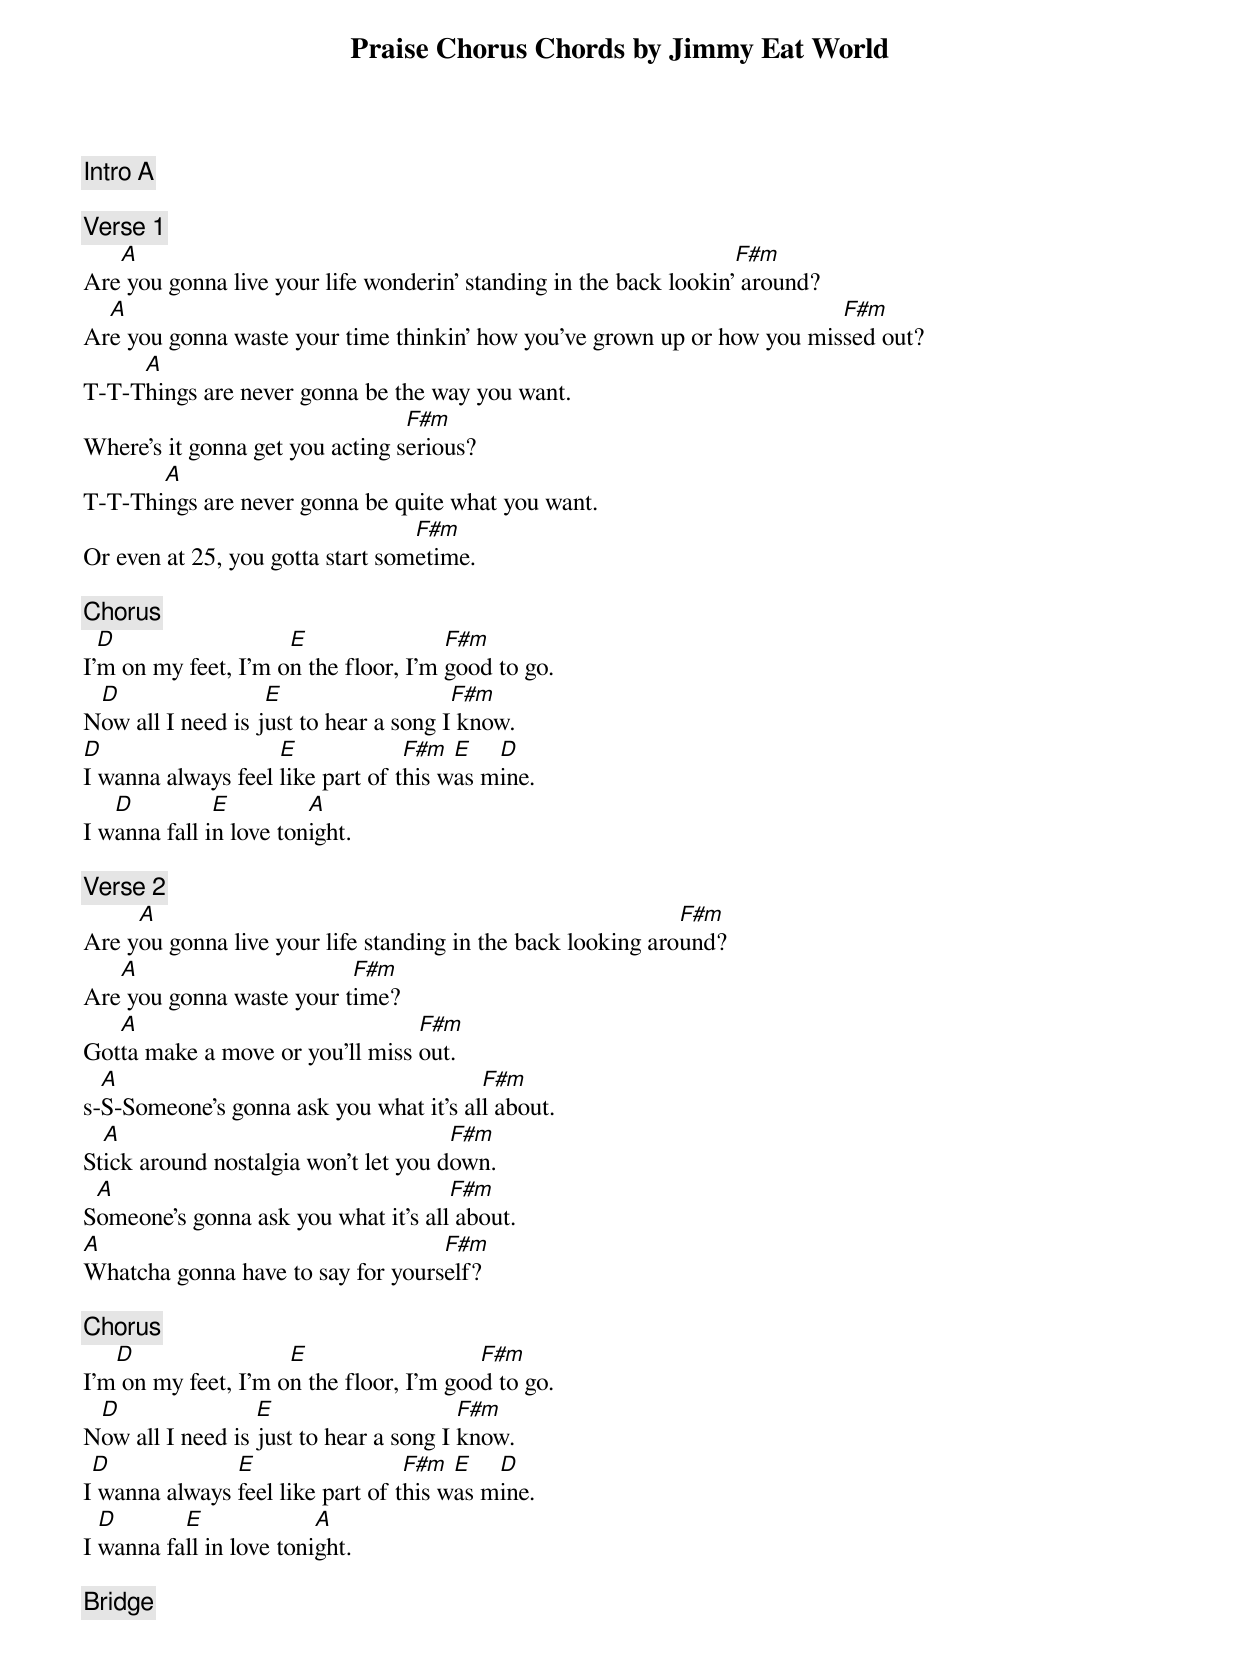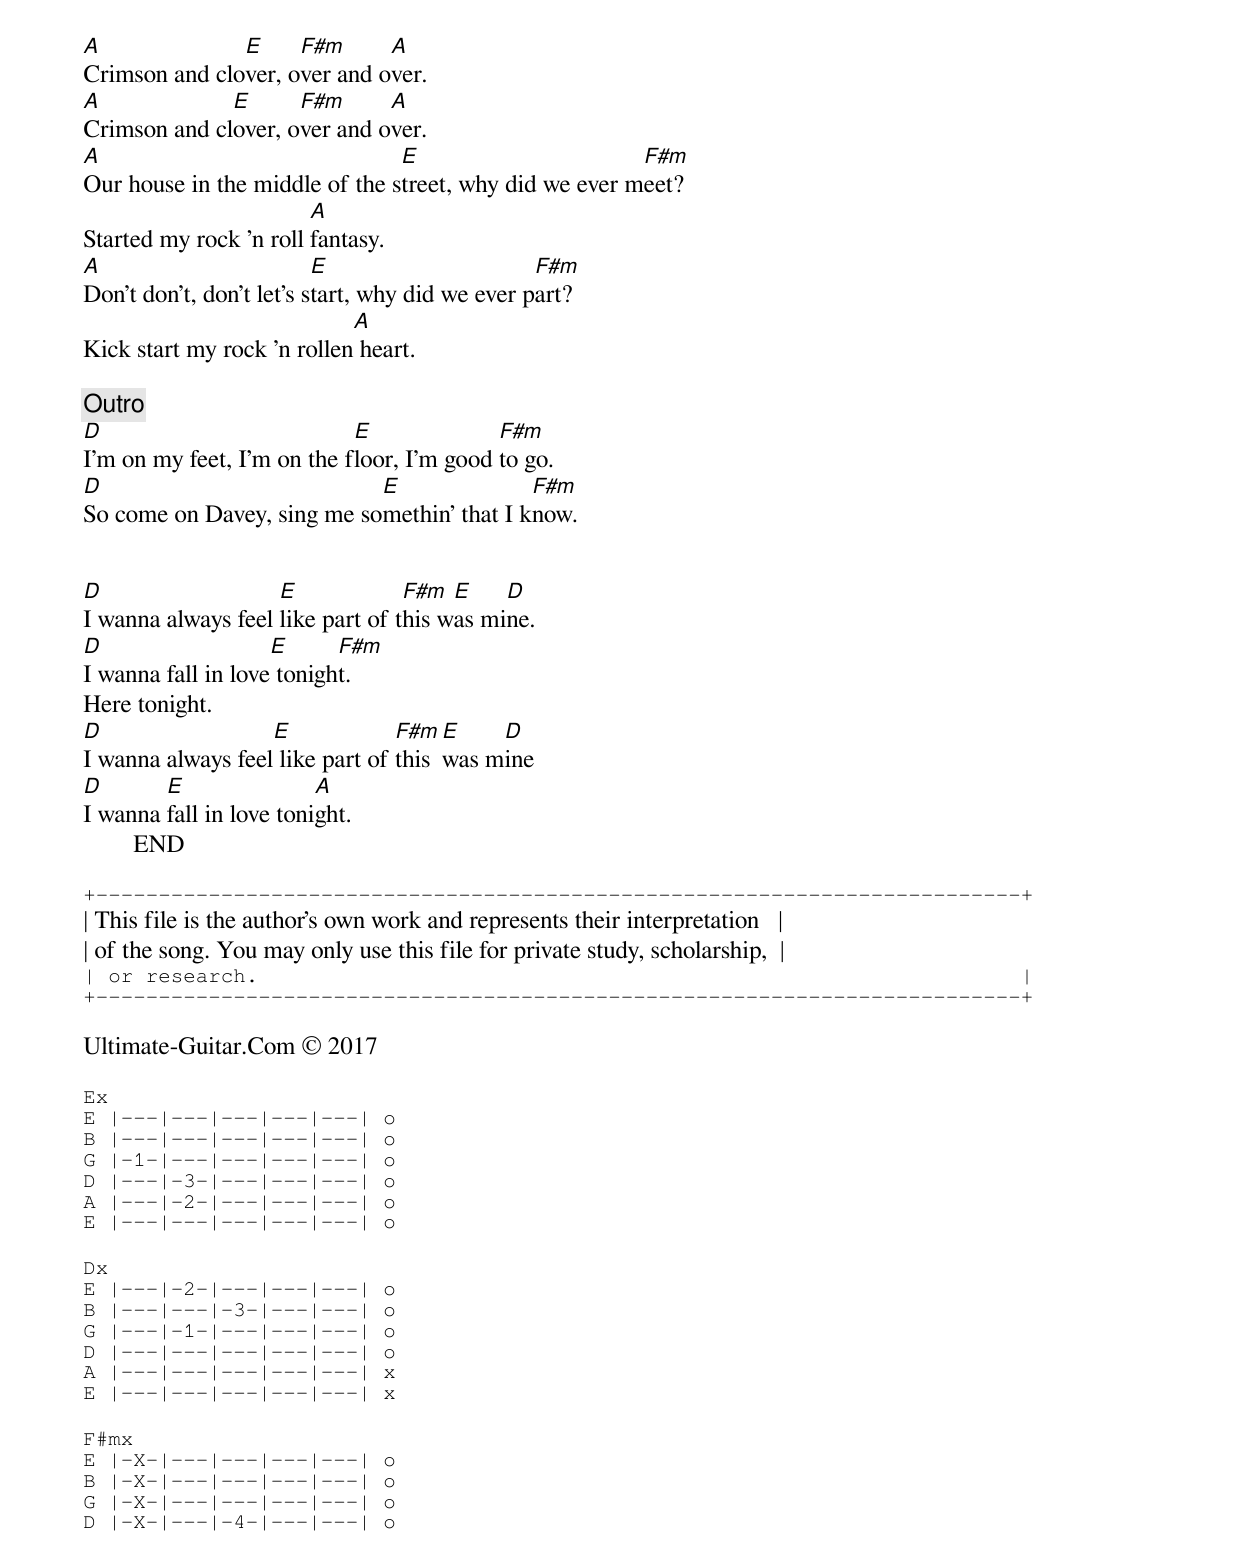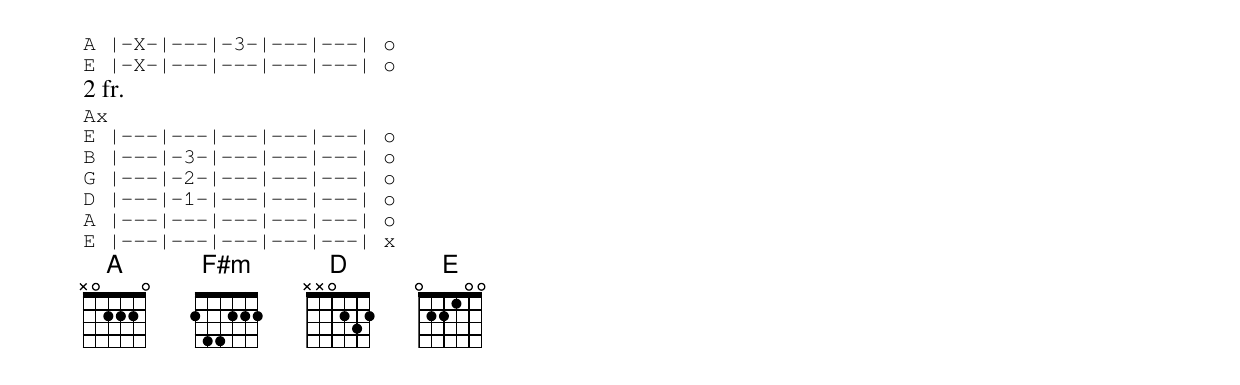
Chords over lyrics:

Praise Chorus Chords by Jimmy Eat World

[Intro] A

[Verse 1]
   A                                                               F#m
Are you gonna live your life wonderin' standing in the back lookin' around?
  A                                                                      F#m
Are you gonna waste your time thinkin' how you've grown up or how you missed out?
     A
T-T-Things are never gonna be the way you want.
                                 F#m
Where's it gonna get you acting serious?
       A
T-T-Things are never gonna be quite what you want.
                                  F#m
Or even at 25, you gotta start sometime.

[Chorus]
  D                  E                F#m
I'm on my feet, I'm on the floor, I'm good to go.
 D                 E                   F#m
Now all I need is just to hear a song I know.
D                   E             F#m  E   D
I wanna always feel like part of this was mine.
   D          E         A
I wanna fall in love tonight.

[Verse 2]
     A                                                       F#m
Are you gonna live your life standing in the back looking around?
   A                      F#m
Are you gonna waste your time?
   A                             F#m
Gotta make a move or you'll miss out.
  A                                     F#m
s-S-Someone's gonna ask you what it's all about.
  A                                   F#m
Stick around nostalgia won't let you down.
 A                                   F#m
Someone's gonna ask you what it's all about.
A                                  F#m
Whatcha gonna have to say for yourself?

[Chorus]
   D                 E                   F#m
I'm on my feet, I'm on the floor, I'm good to go.
 D                E                     F#m
Now all I need is just to hear a song I know.
 D             E                  F#m  E   D
I wanna always feel like part of this was mine.
  D       E              A
I wanna fall in love tonight.

[Bridge]
A              E     F#m      A
Crimson and clover, over and over.
A             E      F#m      A
Crimson and clover, over and over.
A                               E                       F#m
Our house in the middle of the street, why did we ever meet?
                        A
Started my rock 'n roll fantasy.
A                         E                      F#m
Don't don't, don't let's start, why did we ever part?
                            A
Kick start my rock 'n rollen heart.

[Outro]
D                           E              F#m
I'm on my feet, I'm on the floor, I'm good to go.
D                           E               F#m
So come on Davey, sing me somethin' that I know.


D                   E             F#m  E    D
I wanna always feel like part of this was mine.
D                   E      F#m
I wanna fall in love tonight.
Here tonight.
D                  E             F#m  E    D
I wanna always feel like part of this was mine
D       E                A
I wanna fall in love tonight.
        END

+--------------------------------------------------------------------------+
| This file is the author's own work and represents their interpretation   |
| of the song. You may only use this file for private study, scholarship,  |
| or research.                                                             |
+--------------------------------------------------------------------------+

Ultimate-Guitar.Com © 2017

Ex
E |---|---|---|---|---| o
B |---|---|---|---|---| o
G |-1-|---|---|---|---| o
D |---|-3-|---|---|---| o
A |---|-2-|---|---|---| o
E |---|---|---|---|---| o

Dx
E |---|-2-|---|---|---| o
B |---|---|-3-|---|---| o
G |---|-1-|---|---|---| o
D |---|---|---|---|---| o
A |---|---|---|---|---| x
E |---|---|---|---|---| x

F#mx
E |-X-|---|---|---|---| o
B |-X-|---|---|---|---| o
G |-X-|---|---|---|---| o
D |-X-|---|-4-|---|---| o
A |-X-|---|-3-|---|---| o
E |-X-|---|---|---|---| o
2 fr.
Ax
E |---|---|---|---|---| o
B |---|-3-|---|---|---| o
G |---|-2-|---|---|---| o
D |---|-1-|---|---|---| o
A |---|---|---|---|---| o
E |---|---|---|---|---| x
